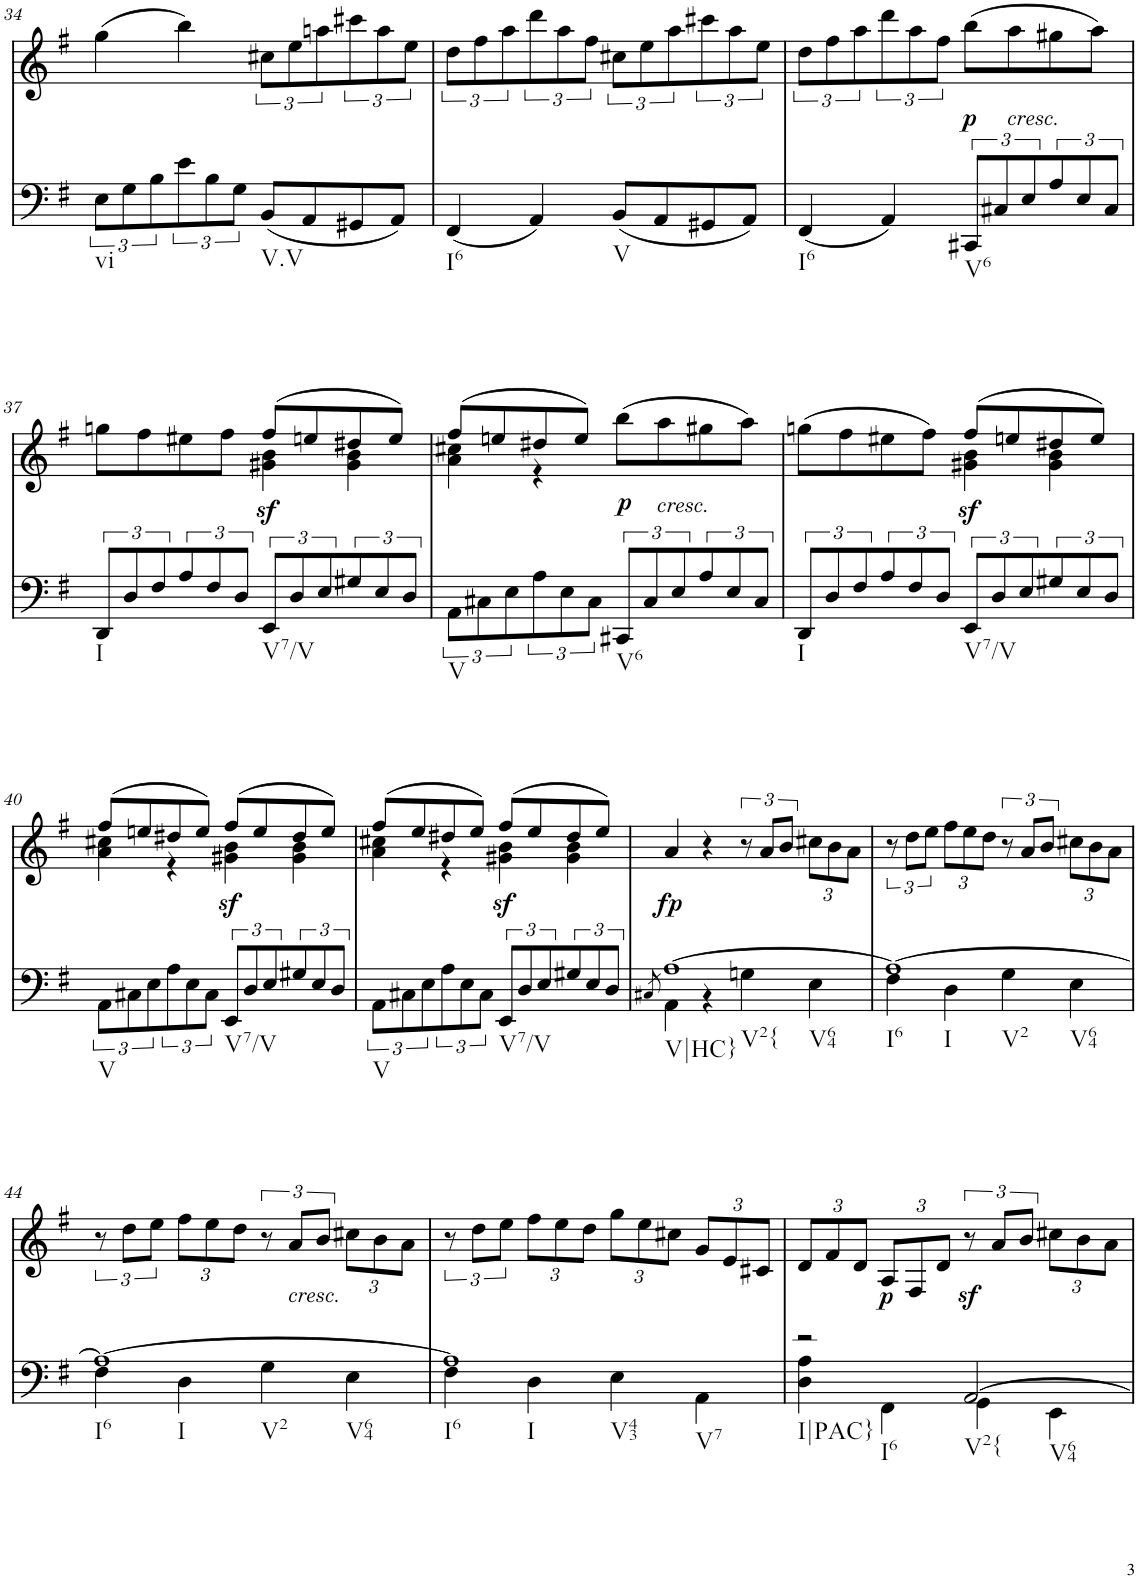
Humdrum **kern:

**kern	**kern	**text	**dynam
*part2	*part1	*part1	*part1
*staff2	*staff1	*staff1	*staff1
*I"piano	*I"piano	*	*
*I'Pno	*I'Pno	*	*
!!LO:PB:g=z
*clefF4	*clefG2	*	*
*k[f#]	*k[f#]	*	*
*G:	*G:	*	*
*M2/2	*M2/2	*	*
*met(c|)	*met(c|)	*	*
=34	=34	=34	=34
!LO:TX:b:t=vi	!	!	!
12E\L	(4gg\	.	.
12G\	.	.	.
12B\	.	.	.
12e\	4bb\)	.	.
12B\	.	.	.
12G\J	.	.	.
!LO:TX:b:t=V.V	!	!	!
!	!	!LO:LY:b	!
(8BB/L	12cc#X\L	f	.
.	12ee\	.	.
8AA/	.	.	.
.	12aan\	.	.
8GG#X/	12ccc#X\	.	.
.	12aa\	.	.
8AA/J)	.	.	.
.	12ee\J	.	.
=35	=35	=35	=35
!LO:TX:b:t=I6	!	!	!
(4FF#/	12dd\L	.	.
.	12ff#\	.	.
.	12aa\	.	.
4AA/)	12ddd\	.	.
.	12aa\	.	.
.	12ff#\J	.	.
!LO:TX:b:t=V	!	!	!
(8BB/L	12cc#X\L	.	.
.	12ee\	.	.
8AA/	.	.	.
.	12aa\	.	.
8GG#X/	12ccc#X\	.	.
.	12aa\	.	.
8AA/J)	.	.	.
.	12ee\J	.	.
=36	=36	=36	=36
!LO:TX:b:t=I6	!	!	!
(4FF#/	12dd\L	.	.
.	12ff#\	.	.
.	12aa\	.	.
4AA/)	12ddd\	.	.
.	12aa\	.	.
.	12ff#\J	.	.
!LO:TX:b:t=V6	!	!	!
!	!	!LO:LY:b	!LO:DY:b
12CC#X/L	(8bb\L	p <	p
12C#X/	.	.	.
!	!LO:TX:b:i:t=cresc.	!	!
.	8aa\	.	.
12E/	.	.	.
12A/	8gg#X\	.	.
12E/	.	.	.
.	8aa\J)	.	.
12C#/J	.	.	.
!!LO:LB:g=z
=37	=37	=37	=37
*	*^	*	*
!LO:TX:b:t=I	!	!	!	!
12DD/L	8ggn\L	2ryy	.	.
12D/	.	.	.	.
.	8ff#\	.	.	.
12F#/	.	.	.	.
12A/	8ee#X\	.	.	.
12F#/	.	.	.	.
.	8ff#\J	.	.	.
12D/J	.	.	.	.
!LO:TX:b:t=V7/V	!	!	!	!
!	!	!	!LO:LY:b	!LO:DY:b
12EE/L	(8ff#/L	4g#X\ 4b\	sf	sf
12D/	.	.	.	.
.	8een/	.	.	.
12E/	.	.	.	.
12G#X/	8dd#X/	4g#\ 4b\	.	.
12E/	.	.	.	.
.	8ee/J)	.	.	.
12D/J	.	.	.	.
=38	=38	=38	=38	=38
!LO:TX:b:t=V	!	!	!	!
12AA\L	(8ff#/L	4a\ 4cc#X\	.	.
12C#X\	.	.	.	.
.	8een/	.	.	.
12E\	.	.	.	.
12A\	8dd#X/	4r	.	.
12E\	.	.	.	.
.	8ee/J)	.	.	.
12C#\J	.	.	.	.
!LO:TX:b:t=V6	!	!	!	!
!	!	!	!	!LO:DY:b
12CC#X/L	(>8bb\L	2ryy	.	p
12C#/	.	.	.	.
!	!LO:TX:b:i:t=cresc.	!	!	!
.	8aa\	.	.	.
12E/	.	.	.	.
12A/	8gg#X\	.	.	.
12E/	.	.	.	.
.	8aa\J)	.	.	.
12C#/J	.	.	.	.
=39	=39	=39	=39	=39
!LO:TX:b:t=I	!	!	!	!
12DD/L	(>8ggn\L	2ryy	.	.
12D/	.	.	.	.
.	8ff#\	.	.	.
12F#/	.	.	.	.
12A/	8ee#X\	.	.	.
12F#/	.	.	.	.
.	8ff#\J)	.	.	.
12D/J	.	.	.	.
!LO:TX:b:t=V7/V	!	!	!	!
!	!	!	!LO:LY:b	!LO:DY:b
12EE/L	(8ff#/L	4g#X\ 4b\	sf	sf
12D/	.	.	.	.
.	8een/	.	.	.
12E/	.	.	.	.
12G#X/	8dd#X/	4g#\ 4b\	.	.
12E/	.	.	.	.
.	8ee/J)	.	.	.
12D/J	.	.	.	.
!!LO:LB:g=z	!!
=40	=40	=40	=40	=40
!LO:TX:b:t=V	!	!	!	!
12AA\L	(8ff#/L	4a\ 4cc#X\	.	.
12C#X\	.	.	.	.
.	8een/	.	.	.
12E\	.	.	.	.
12A\	8dd#X/	4r	.	.
12E\	.	.	.	.
.	8ee/J)	.	.	.
12C#\J	.	.	.	.
!LO:TX:b:t=V7/V	!	!	!	!
!	!	!	!LO:LY:b	!LO:DY:b
12EE/L	(8ff#/L	4g#X\ 4b\	sf	sf
12D/	.	.	.	.
.	8ee/	.	.	.
12E/	.	.	.	.
12G#X/	8dd#/	4g#\ 4b\	.	.
12E/	.	.	.	.
.	8ee/J)	.	.	.
12D/J	.	.	.	.
=41	=41	=41	=41	=41
!LO:TX:b:t=V	!	!	!	!
12AA\L	(8ff#/L	4a\ 4cc#X\	.	.
12C#X\	.	.	.	.
.	8ee/	.	.	.
12E\	.	.	.	.
12A\	8dd#X/	4r	.	.
12E\	.	.	.	.
.	8ee/J)	.	.	.
12C#\J	.	.	.	.
!LO:TX:b:t=V7/V	!	!	!	!
!	!	!	!LO:LY:b	!LO:DY:b
12EE/L	(8ff#/L	4g#X\ 4b\	sf	sf
12D/	.	.	.	.
.	8ee/	.	.	.
12E/	.	.	.	.
12G#X/	8dd#/	4g#\ 4b\	.	.
12E/	.	.	.	.
.	8ee/J)	.	.	.
12D/J	.	.	.	.
*	*v	*v	*	*
=42	=42	=42	=42
8qC#X/	.	.	.
*^	*	*	*
!LO:TX:b:t=V|HC}	!	!	!	!
!LO:TX:b:t=V2{	!	!	!	!
!LO:TX:b:t=V64	!	!	!	!
!	!	!	!LO:LY:b	!LO:DY:b
[1A	4AA\	4a/	fp	fp
.	4r	4r	.	.
.	4Gn\	12r	.	.
.	.	12a/L	.	.
.	.	12b/J	.	.
*	*	*Xbrackettup	*	*
.	4E\	12cc#X\L	.	.
.	.	12b\	.	.
.	.	12a\J	.	.
=43	=43	=43	=43	=43
*	*	*brackettup	*	*
!LO:TX:b:t=I6	!	!	!	!
!LO:TX:b:t=I	!	!	!	!
!LO:TX:b:t=V2	!	!	!	!
!LO:TX:b:t=V64	!	!	!	!
1A_	4F#\	12r	.	.
.	.	12dd\L	.	.
.	.	12ee\J	.	.
*	*	*Xbrackettup	*	*
.	4D\	12ff#\L	.	.
.	.	12ee\	.	.
.	.	12dd\J	.	.
*	*	*brackettup	*	*
.	4G\	12r	.	.
.	.	12a/L	.	.
.	.	12b/J	.	.
*	*	*Xbrackettup	*	*
.	4E\	12cc#X\L	.	.
.	.	12b\	.	.
.	.	12a\J	.	.
!!LO:LB:g=z
=44	=44	=44	=44	=44
*	*	*brackettup	*	*
!LO:TX:b:t=I6	!	!	!	!
!LO:TX:b:t=I	!	!	!	!
!LO:TX:b:t=V2	!	!	!	!
!LO:TX:b:t=V64	!	!	!	!
1A_	4F#\	12r	.	.
.	.	12dd\L	.	.
.	.	12ee\J	.	.
*	*	*Xbrackettup	*	*
.	4D\	12ff#\L	.	.
.	.	12ee\	.	.
.	.	12dd\J	.	.
*	*	*brackettup	*	*
.	4G\	12r	.	.
!	!	!LO:TX:b:i:t=cresc.	!	!
!	!	!	!LO:LY:b	!
.	.	12a/L	<	.
.	.	12b/J	.	.
*	*	*Xbrackettup	*	*
.	4E\	12cc#X\L	.	.
.	.	12b\	.	.
.	.	12a\J	.	.
=45	=45	=45	=45	=45
*	*	*brackettup	*	*
!LO:TX:b:t=I6	!	!	!	!
!LO:TX:b:t=I	!	!	!	!
!LO:TX:b:t=V43	!	!	!	!
!LO:TX:b:t=V7	!	!	!	!
1A]	4F#\	12r	.	.
.	.	12dd\L	.	.
.	.	12ee\J	.	.
*	*	*Xbrackettup	*	*
.	4D\	12ff#\L	.	.
.	.	12ee\	.	.
.	.	12dd\J	.	.
.	4E\	12gg\L	.	.
.	.	12ee\	.	.
.	.	12cc#X\J	.	.
.	4AA\	12g/L	.	.
.	.	12e/	.	.
.	.	12c#X/J	.	.
=46	=46	=46	=46	=46
!LO:TX:b:t=I|PAC}	!	!	!	!
!LO:TX:b:t=I6	!	!	!	!
2r	4D\ 4A\	12d/L	.	.
.	.	12f#/	.	.
.	.	12d/J	.	.
!	!	!	!LO:LY:b	!LO:DY:b
.	4FF#\	12A/L	p	p
.	.	12F#/	.	.
.	.	12d/J	.	.
*	*	*brackettup	*	*
!LO:TX:b:t=V2{	!	!	!	!
!LO:TX:b:t=V64	!	!	!	!
!	!	!	!LO:LY:b	!LO:DY:b
[2AA/	4GG\	12r	sfp	sf
.	.	12a/L	.	.
.	.	12b/J	.	.
*	*	*Xbrackettup	*	*
.	4EE\	12cc#X\L	.	.
.	.	12b\	.	.
.	.	12a\J	.	.
*v	*v	*	*	*
=	=	=	=
*-	*-	*-	*-
